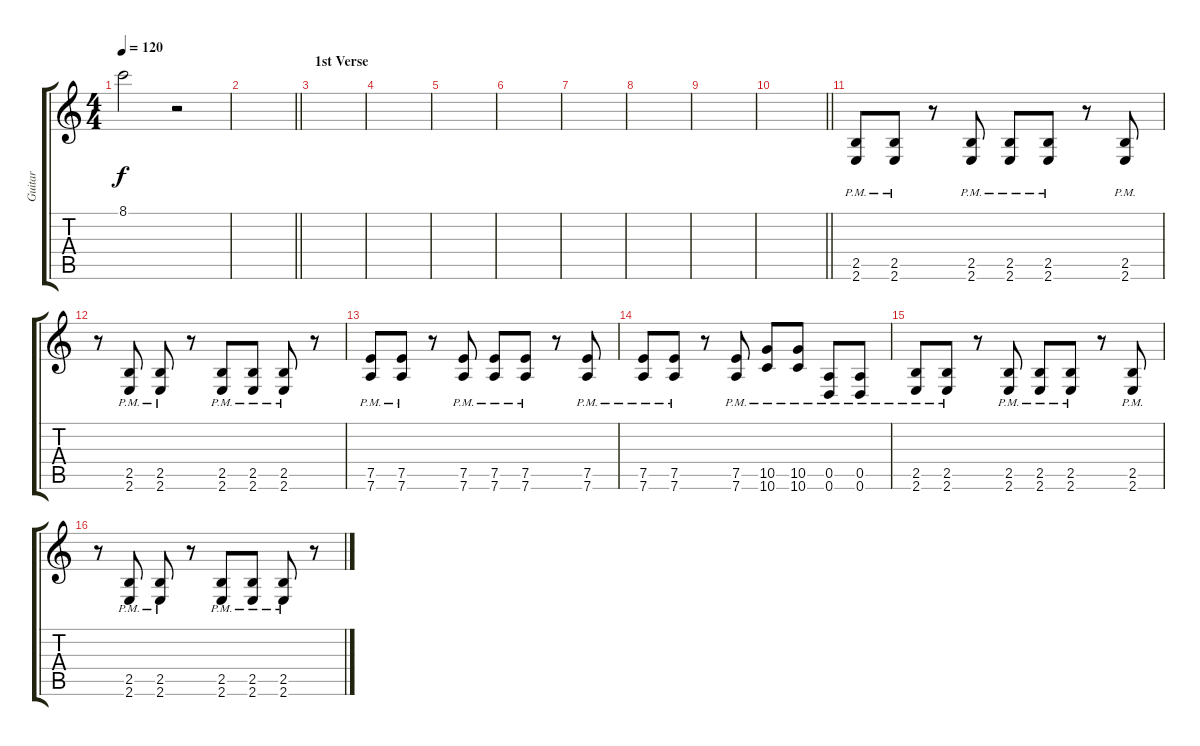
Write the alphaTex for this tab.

\track ("Guitar" "Guitar") {instrument distortionguitar}
\staff {score tabs}
\tuning (E4 B3 G3 D3 A2 D2) {hide}
\ts (4 4)
\tempo 120
\clef g2
\ks c
8.1.2{dy f} r.2 |
\barLineRight lightlight
|
\section ("" "1st Verse")
|
|
|
|
|
|
|
\barLineRight lightlight
|
(2.5{pm} 2.6{pm}).8{volume 13 instrument distortionguitar} (2.5{pm} 2.6{pm}).8 r.8 (2.5{pm} 2.6{pm}).8 (2.5{pm} 2.6{pm}).8 (2.5{pm} 2.6{pm}).8 r.8 (2.5{pm} 2.6{pm}).8 |
r.8 (2.5{pm} 2.6{pm}).8 (2.5{pm} 2.6{pm}).8 r.8 (2.5{pm} 2.6{pm}).8 (2.5{pm} 2.6{pm}).8 (2.5{pm} 2.6{pm}).8 r.8 |
(7.5{pm} 7.6{pm}).8 (7.5{pm} 7.6{pm}).8 r.8 (7.5{pm} 7.6{pm}).8 (7.5{pm} 7.6{pm}).8 (7.5{pm} 7.6{pm}).8 r.8 (7.5{pm} 7.6{pm}).8 |
(7.5{pm} 7.6{pm}).8 (7.5{pm} 7.6{pm}).8 r.8 (7.5{pm} 7.6{pm}).8 (10.5{pm} 10.6{pm}).8 (10.5{pm} 10.6{pm}).8 (0.5{pm} 0.6{pm}).8 (0.5{pm} 0.6{pm}).8 |
(2.5{pm} 2.6{pm}).8 (2.5{pm} 2.6{pm}).8 r.8 (2.5{pm} 2.6{pm}).8 (2.5{pm} 2.6{pm}).8 (2.5{pm} 2.6{pm}).8 r.8 (2.5{pm} 2.6{pm}).8 |
r.8 (2.5{pm} 2.6{pm}).8 (2.5{pm} 2.6{pm}).8 r.8 (2.5{pm} 2.6{pm}).8 (2.5{pm} 2.6{pm}).8 (2.5{pm} 2.6{pm}).8 r.8
